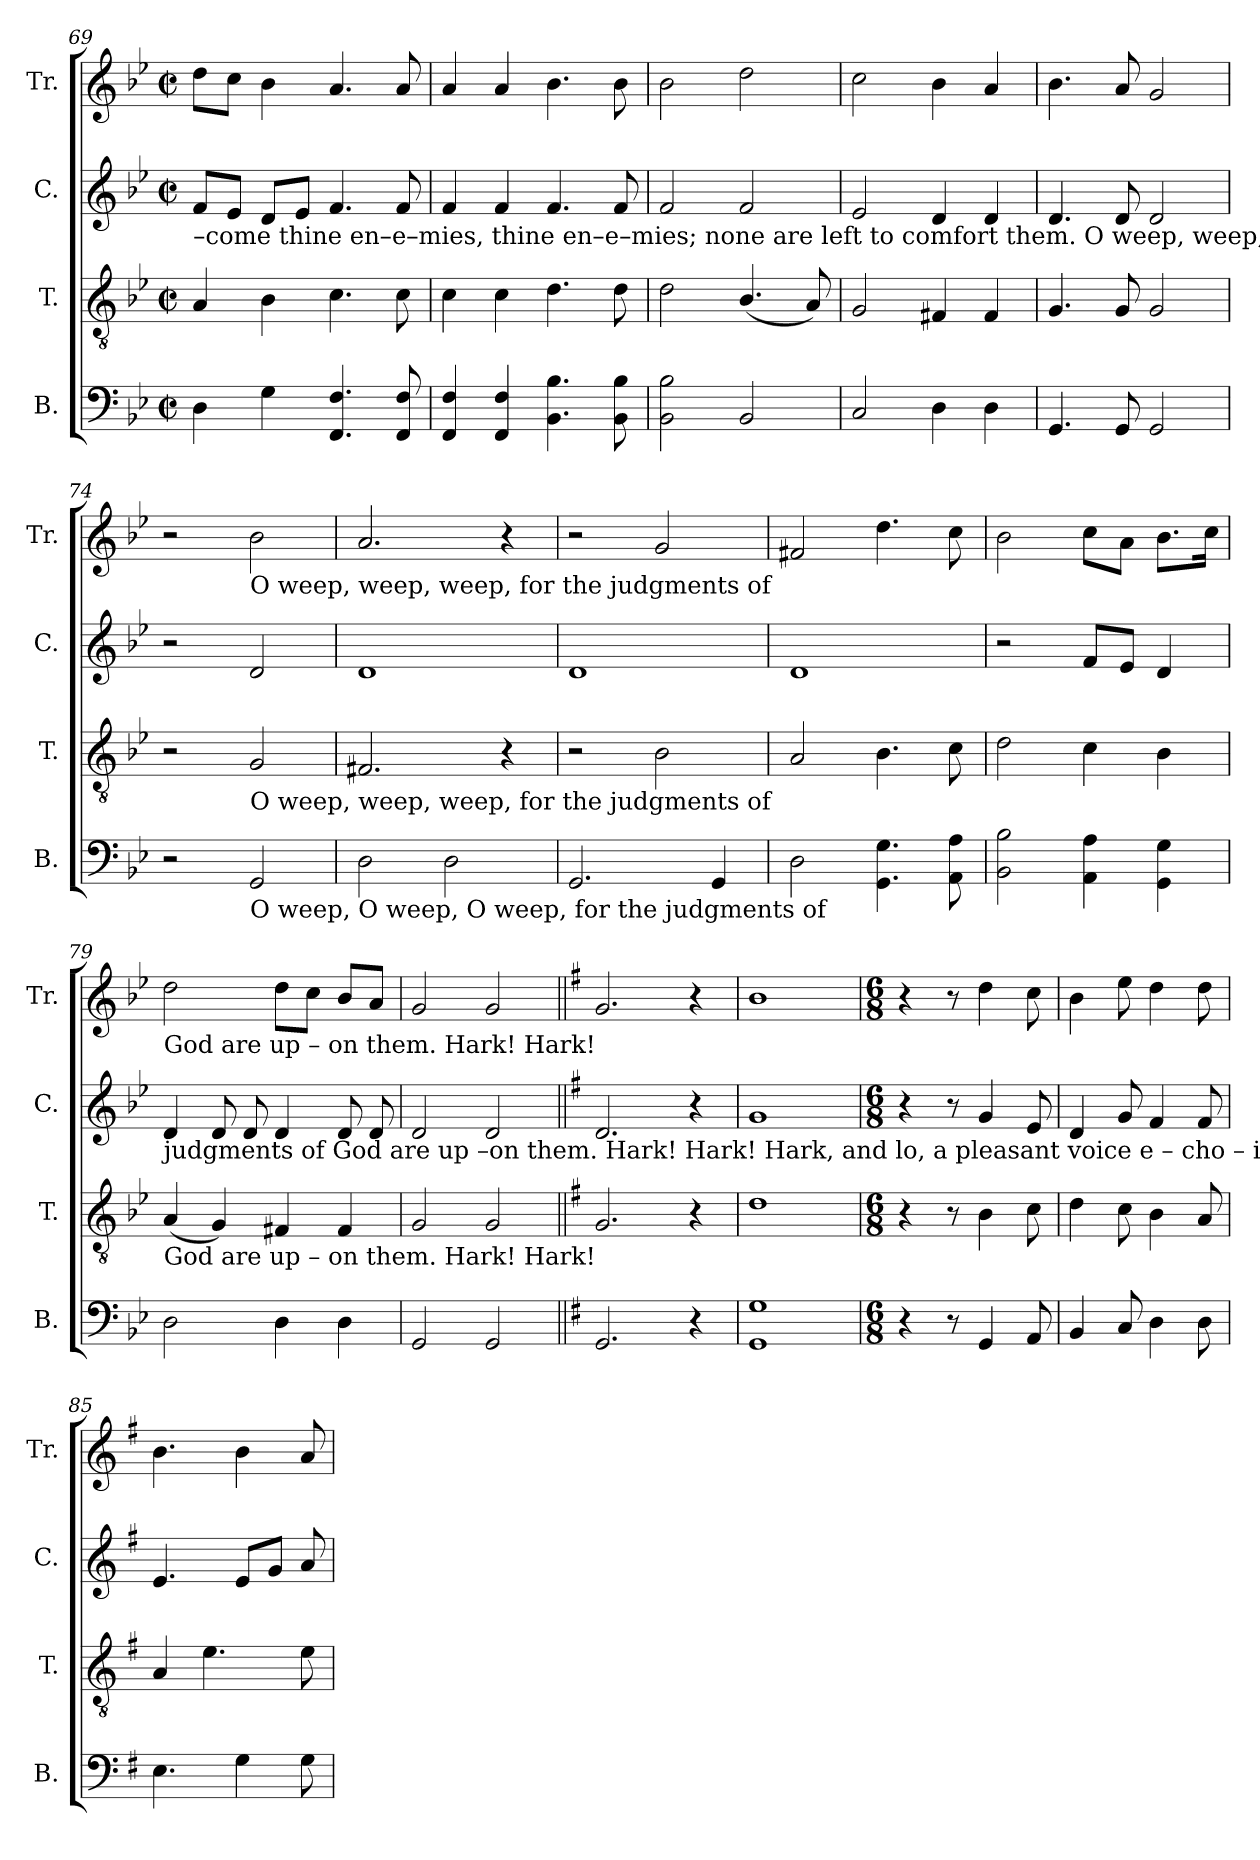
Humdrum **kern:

**kern	**kern	**kern	**kern
*part4	*part3	*part2	*part1
*staff4	*staff3	*staff2	*staff1
*I"B.	*I"T.	*I"C.	*I"Tr.
*I'B.	*I'T.	*I'C.	*I'Tr.
!!LO:LB:g=z
*clefF4	*clefGv2	*clefG2	*clefG2
*k[b-e-]	*k[b-e-]	*k[b-e-]	*k[b-e-]
*M2/2	*M2/2	*M2/2	*M2/2
*met(c|)	*met(c|)	*met(c|)	*met(c|)
=69	=69	=69	=69
!	!	!LO:TX:b:t=–come thine en–e–mies, thine  en–e–mies;  none        are  left  to  comfort them.          O    weep,       weep,       weep,                      for    the	!
4D\	4A/	8f/L	8dd\L
.	.	8e-/J	8cc\J
4G\	4B-\	8d/L	4b-\
.	.	8e-/J	.
4.FF/ 4.F/	4.c\	4.f/	4.a/
8FF/ 8F/	8c\	8f/	8a/
=70	=70	=70	=70
4FF/ 4F/	4c\	4f/	4a/
4FF/ 4F/	4c\	4f/	4a/
4.BB-\ 4.B-\	4.d\	4.f/	4.b-\
8BB-\ 8B-\	8d\	8f/	8b-\
=71	=71	=71	=71
2BB-\ 2B-\	2d\	2f/	2b-\
2BB-/	(4.B-/	2f/	2dd\
.	8A/)	.	.
=72	=72	=72	=72
2C/	2G/	2e-/	2cc\
4D\	4F#X/	4d/	4b-\
4D\	4F#/	4d/	4a/
=73	=73	=73	=73
4.GG/	4.G/	4.d/	4.b-\
8GG/	8G/	8d/	8a/
2GG/	2G/	2d/	2g/
=74	=74	=74	=74
2r	2r	2r	2r
!	!	!	!LO:TX:b:t=O       weep,         weep,  weep, for the judgments  of
!	!LO:TX:b:t=O       weep,         weep,  weep, for the judgments  of	!	!
!LO:TX:b:t=O  weep,  O  weep,  O  weep, for the judgments  of	!	!	!
2GG/	2G/	2d/	2b-\
=75	=75	=75	=75
2D\	2.F#X/	1d	2.a/
2D\	.	.	.
.	4r	.	4r
=76	=76	=76	=76
2.GG/	2r	1d	2r
.	2B-\	.	2g/
4GG/	.	.	.
=77	=77	=77	=77
2D\	2A/	1d	2f#X/
4.GG\ 4.G\	4.B-\	.	4.dd\
8AA\ 8A\	8c\	.	8cc\
=78	=78	=78	=78
2BB-\ 2B-\	2d\	2r	2b-\
4AA\ 4A\	4c\	8f/L	8cc\L
.	.	8e-/J	8a\J
4GG\ 4G\	4B-\	4d/	8.b-\L
.	.	.	16cc\Jk
!!LO:PB:g=z
=79	=79	=79	=79
!	!	!	!LO:TX:b:t=God               are     up     –    on them.         Hark!     Hark!
!	!	!LO:TX:b:t=judgments of God  are   up –on  them.         Hark!     Hark!                Hark, and lo, a  pleasant  voice  e – cho – ing from  yonder   skies,	!
!	!LO:TX:b:t=God               are     up     –    on them.         Hark!     Hark!	!	!
2D\	(4A/	4d/	2dd\
.	4G/)	8d/	.
.	.	8d/	.
4D\	4F#X/	4d/	8dd\L
.	.	.	8cc\J
4D\	4F#/	8d/	8b-/L
.	.	8d/	8a/J
=80	=80	=80	=80
2GG/	2G/	2d/	2g/
2GG/	2G/	2d/	2g/
=81||	=81||	=81||	=81||
*k[f#]	*k[f#]	*k[f#]	*k[f#]
2.GG/	2.G/	2.d/	2.g/
4r	4r	4r	4r
=82	=82	=82	=82
1GG 1G	1d	1g	1b
=83	=83	=83	=83
*M6/8	*M6/8	*M6/8	*M6/8
*	*	*	*MM130
4r	4r	4r	4r
8r	8r	8r	8r
4GG/	4B\	4g/	4dd\
8AA/	8c\	8e/	8cc\
=84	=84	=84	=84
4BB/	4d\	4d/	4b\
8C/	8c\	8g/	8ee\
4D\	4B\	4f#/	4dd\
8D\	8A/	8f#/	8dd\
=85	=85	=85	=85
4.E\	4A/	4.e/	4.b\
.	4.e\	.	.
4G\	.	8e/L	4b\
.	.	8g/J	.
8G\	8e\	8a/	8a/
=	=	=	=
*-	*-	*-	*-
